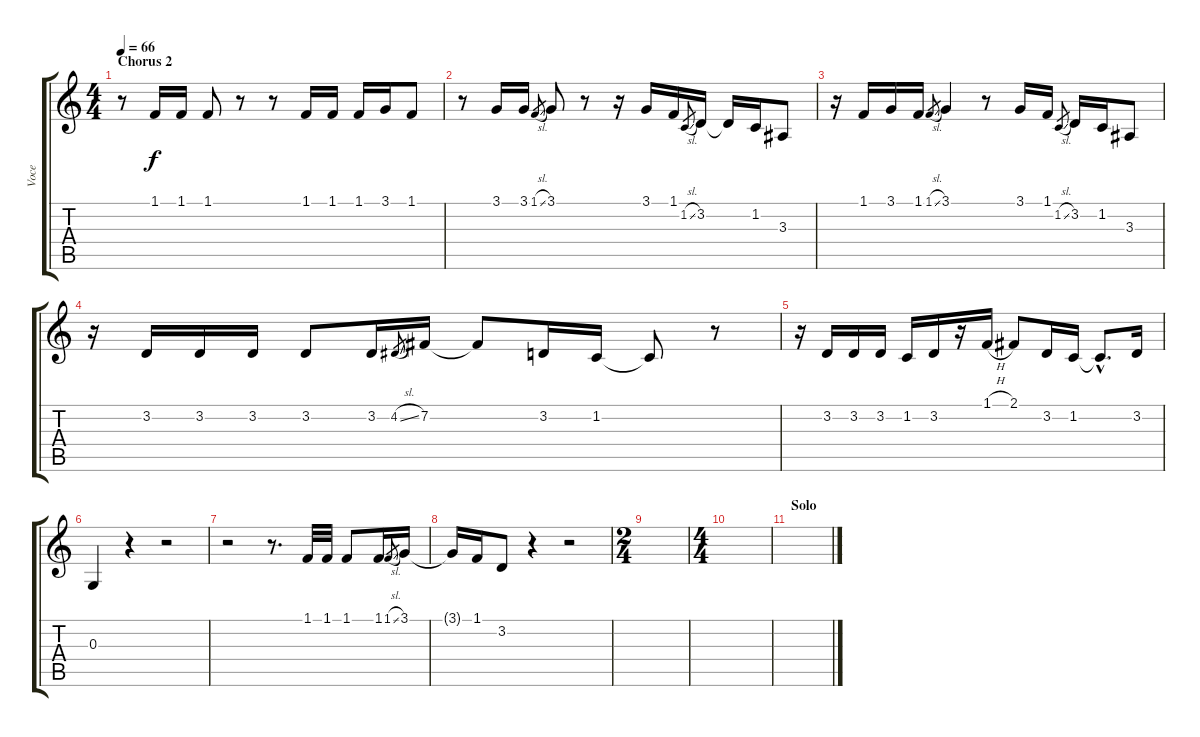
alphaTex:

\track ("Voce" "Voce") {instrument lead6voice}
\staff {score tabs}
\tuning (E4 B3 G3 D3 A2 E2) {hide}
\ts (4 4)
\section ("" "Chorus 2")
\tempo 66
\clef g2
\ks c
r.8{dy f} 1.1.16 1.1.16 1.1.8 r.8 r.8 1.1.16 1.1.16 1.1.16 3.1.16 1.1.8 |
r.8 3.1.16 3.1.16 1.1{sl}.8{gr} 3.1.8 r.8 r.16 3.1.16 1.1.16 1.2{sl}.8{gr} 3.2.16 3.2{t}.16 1.2.16 3.3.8 |
r.16 1.1.16 3.1.16 1.1.16 1.1{sl}.8{gr} 3.1.4 r.8 3.1.16 1.1.16 1.2{sl}.8{gr} 3.2.16 1.2.16 3.3.8 |
r.16 3.2.16 3.2.16 3.2.16 3.2.8 3.2.16 4.2{sl}.8{gr} 7.2.16 7.2{t}.8 3.2.16 1.2.16 1.2{t}.8 r.8 |
r.16 3.2.16 3.2.16 3.2.16 1.2.16 3.2.16 r.16 1.1{h}.16 2.1.8 3.2.16 1.2.16 1.2{hac t}.8{d} 3.2.16 |
0.3.4 r.4 r.2 |
r.2 r.8{d} 1.1.32 1.1.32 1.1.8 1.1.16 1.1{sl}.8{gr} 3.1.16 |
3.1{t}.16 1.1.16 3.2.8 r.4 r.2 |
\ts (2 4)
|
\ts (4 4)
|
\section ("" "Solo")
